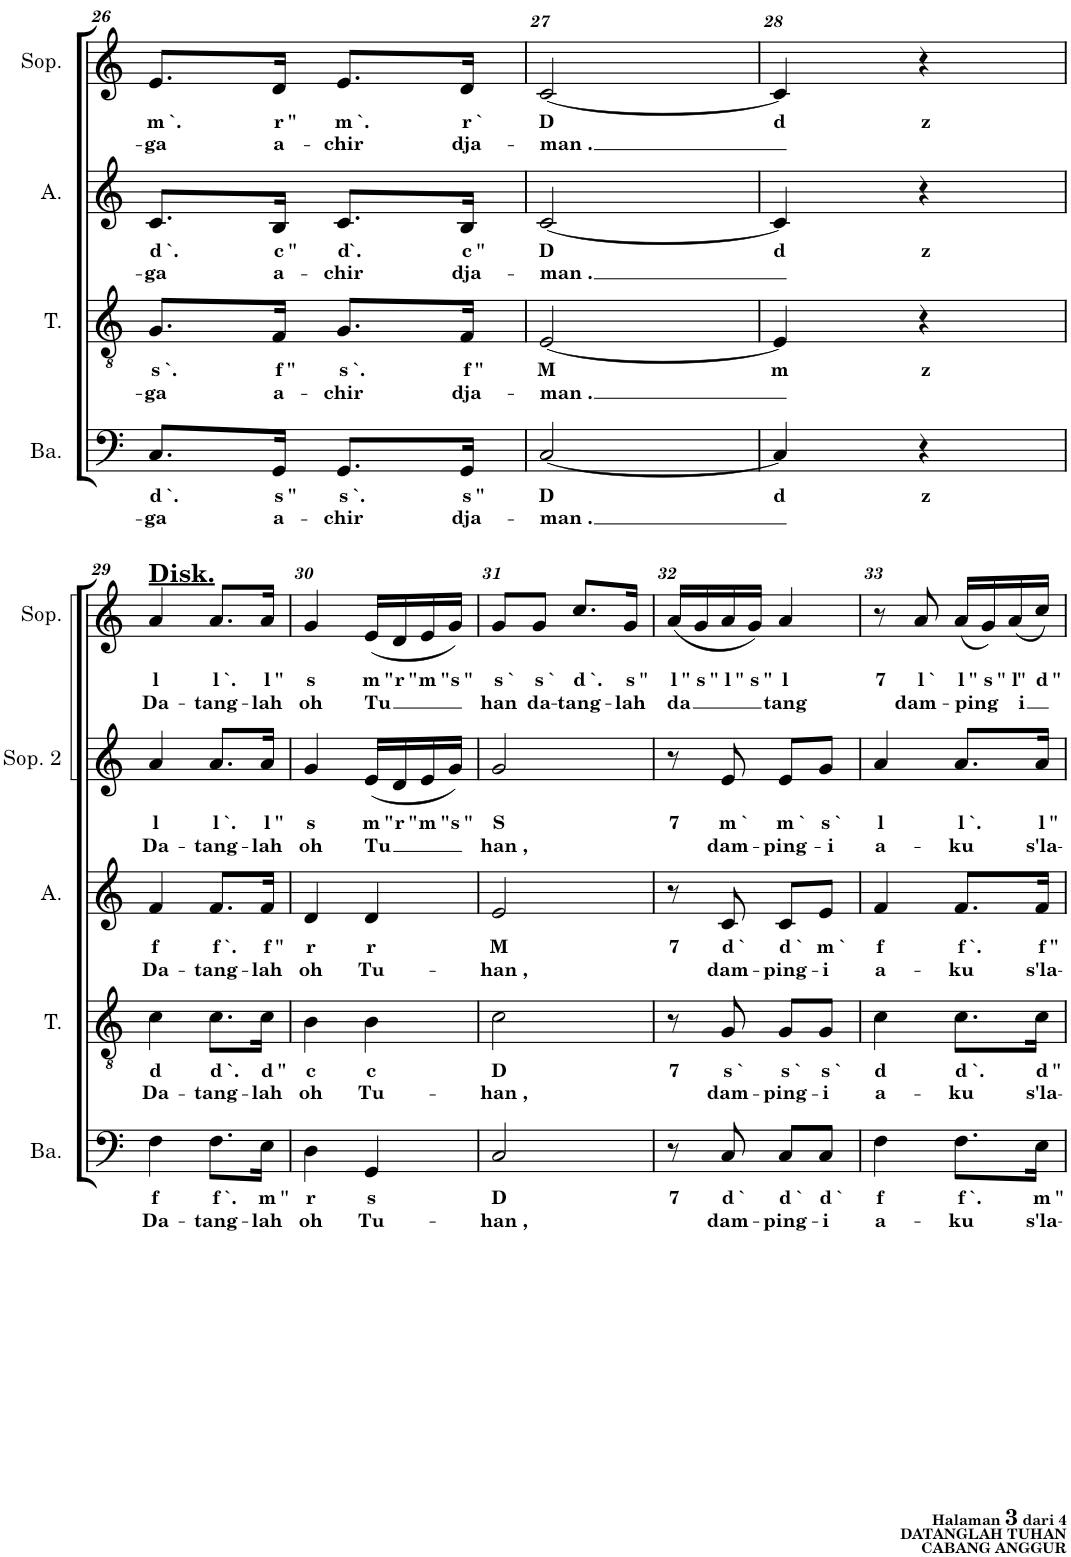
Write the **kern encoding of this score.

**kern	**text	**text	**kern	**text	**text	**kern	**text	**text	**kern	**text	**text	**kern	**text	**text
*part5	*part5	*part5	*part4	*part4	*part4	*part3	*part3	*part3	*part2	*part2	*part2	*part1	*part1	*part1
*staff5	*staff5	*staff5	*staff4	*staff4	*staff4	*staff3	*staff3	*staff3	*staff2	*staff2	*staff2	*staff1	*staff1	*staff1
*I"Bariton	*	*	*I"Tenor	*	*	*I"Alt	*	*	*I"Sopraan 2	*	*	*I"Sopraan	*	*
*I'Ba.	*	*	*I'T.	*	*	*I'A.	*	*	*I'Sop. 2	*	*	*I'Sop.	*	*
!!LO:PB:g=z
*clefF4	*	*	*clefGv2	*	*	*clefG2	*	*	*clefG2	*	*	*clefG2	*	*
*k[]	*	*	*k[]	*	*	*k[]	*	*	*k[]	*	*	*k[]	*	*
*M2/4	*	*	*M2/4	*	*	*M2/4	*	*	*M2/4	*	*	*M2/4	*	*
=26	=26	=26	=26	=26	=26	=26	=26	=26	=26	=26	=26	=26	=26	=26
!	!LO:LY:b	!LO:LY:b	!	!LO:LY:b	!LO:LY:b	!	!LO:LY:b	!LO:LY:b	!	!	!	!	!LO:LY:b	!LO:LY:b
8.C/L	d `.	-ga	8.G/L	s `.	-ga	8.c/L	d `.	-ga	2r	.	.	8.e/L	m `.	-ga
!	!LO:LY:b	!LO:LY:b	!	!LO:LY:b	!LO:LY:b	!	!LO:LY:b	!LO:LY:b	!	!	!	!	!LO:LY:b	!LO:LY:b
16GG/Jk	s "	a-	16F/Jk	f "	a-	16B/Jk	c "	a-	.	.	.	16d/Jk	r "	a-
!	!LO:LY:b	!LO:LY:b	!	!LO:LY:b	!LO:LY:b	!	!LO:LY:b	!LO:LY:b	!	!	!	!	!LO:LY:b	!LO:LY:b
8.GG/L	s `.	-chir	8.G/L	s `.	-chir	8.c/L	d`.	-chir	.	.	.	8.e/L	m `.	-chir
!	!LO:LY:b	!LO:LY:b	!	!LO:LY:b	!LO:LY:b	!	!LO:LY:b	!LO:LY:b	!	!	!	!	!LO:LY:b	!LO:LY:b
16GG/Jk	s "	dja-	16F/Jk	f "	dja-	16B/Jk	c "	dja-	.	.	.	16d/Jk	r `	dja-
=27	=27	=27	=27	=27	=27	=27	=27	=27	=27	=27	=27	=27	=27	=27
!	!LO:LY:b	!LO:LY:b	!	!LO:LY:b	!LO:LY:b	!	!LO:LY:b	!LO:LY:b	!	!	!	!	!LO:LY:b	!LO:LY:b
[2C/	D	-man .	[2E/	M	-man .	[2c/	D	-man .	2r	.	.	[2c/	D	-man .
=28	=28	=28	=28	=28	=28	=28	=28	=28	=28	=28	=28	=28	=28	=28
!	!LO:LY:b	!	!	!LO:LY:b	!	!	!LO:LY:b	!	!	!	!	!	!LO:LY:b	!
4C/]	d	.	4E/]	m	.	4c/]	d	.	2r	.	.	4c/]	d	.
!	!LO:LY:b	!	!	!LO:LY:b	!	!	!LO:LY:b	!	!	!	!	!	!LO:LY:b	!
4r	z	.	4r	z	.	4r	z	.	.	.	.	4r	z	.
!!LO:LB:g=z
=29	=29	=29	=29	=29	=29	=29	=29	=29	=29	=29	=29	=29	=29	=29
!	!	!	!	!	!	!	!	!	!	!	!	!LO:TX:a:B:t=Disk.	!	!
!	!LO:LY:b	!LO:LY:b	!	!LO:LY:b	!LO:LY:b	!	!LO:LY:b	!LO:LY:b	!	!LO:LY:b	!LO:LY:b	!	!LO:LY:b	!LO:LY:b
4F\	f	Da-	4c\	d	Da-	4f/	f	Da-	4a/	l	Da-	4a/	l	Da-
!	!LO:LY:b	!LO:LY:b	!	!LO:LY:b	!LO:LY:b	!	!LO:LY:b	!LO:LY:b	!	!LO:LY:b	!LO:LY:b	!	!LO:LY:b	!LO:LY:b
8.F\L	f `.	-tang-	8.c\L	d `.	-tang-	8.f/L	f `.	-tang-	8.a/L	l `.	-tang-	8.a/L	l `.	-tang-
!	!LO:LY:b	!LO:LY:b	!	!LO:LY:b	!LO:LY:b	!	!LO:LY:b	!LO:LY:b	!	!LO:LY:b	!LO:LY:b	!	!LO:LY:b	!LO:LY:b
16E\Jk	m "	-lah	16c\Jk	d "	-lah	16f/Jk	f "	-lah	16a/Jk	l "	-lah	16a/Jk	l "	-lah
=30	=30	=30	=30	=30	=30	=30	=30	=30	=30	=30	=30	=30	=30	=30
!	!LO:LY:b	!LO:LY:b	!	!LO:LY:b	!LO:LY:b	!	!LO:LY:b	!LO:LY:b	!	!LO:LY:b	!LO:LY:b	!	!LO:LY:b	!LO:LY:b
4D\	r	oh	4B\	c	oh	4d/	r	oh	4g/	s	oh	4g/	s	oh
!	!LO:LY:b	!LO:LY:b	!	!LO:LY:b	!LO:LY:b	!	!LO:LY:b	!LO:LY:b	!	!LO:LY:b	!LO:LY:b	!	!LO:LY:b	!LO:LY:b
4GG/	s	Tu-	4B\	c	Tu-	4d/	r	Tu-	(16e/LL	m "	Tu	(16e/LL	m "	Tu
!	!	!	!	!	!	!	!	!	!	!LO:LY:b	!	!	!LO:LY:b	!
.	.	.	.	.	.	.	.	.	16d/	r "	.	16d/	r "	.
!	!	!	!	!	!	!	!	!	!	!LO:LY:b	!	!	!LO:LY:b	!
.	.	.	.	.	.	.	.	.	16e/	m "	.	16e/	m "	.
!	!	!	!	!	!	!	!	!	!	!LO:LY:b	!	!	!LO:LY:b	!
.	.	.	.	.	.	.	.	.	16g/JJ)	s "	.	16g/JJ)	s "	.
=31	=31	=31	=31	=31	=31	=31	=31	=31	=31	=31	=31	=31	=31	=31
!	!LO:LY:b	!LO:LY:b	!	!LO:LY:b	!LO:LY:b	!	!LO:LY:b	!LO:LY:b	!	!LO:LY:b	!LO:LY:b	!	!LO:LY:b	!LO:LY:b
2C/	D	-han ,	2c\	D	-han ,	2e/	M	-han ,	2g/	S	han ,	8g/L	s `	han
!	!	!	!	!	!	!	!	!	!	!	!	!	!LO:LY:b	!LO:LY:b
.	.	.	.	.	.	.	.	.	.	.	.	8g/J	s `	da-
!	!	!	!	!	!	!	!	!	!	!	!	!	!LO:LY:b	!LO:LY:b
.	.	.	.	.	.	.	.	.	.	.	.	8.cc/L	d `.	-tang-
!	!	!	!	!	!	!	!	!	!	!	!	!	!LO:LY:b	!LO:LY:b
.	.	.	.	.	.	.	.	.	.	.	.	16g/Jk	s "	-lah
=32	=32	=32	=32	=32	=32	=32	=32	=32	=32	=32	=32	=32	=32	=32
!	!LO:LY:b	!	!	!LO:LY:b	!	!	!LO:LY:b	!	!	!LO:LY:b	!	!	!LO:LY:b	!LO:LY:b
8r	7	.	8r	7	.	8r	7	.	8r	7	.	(16a/LL	l "	da
!	!	!	!	!	!	!	!	!	!	!	!	!	!LO:LY:b	!
.	.	.	.	.	.	.	.	.	.	.	.	16g/	s "	.
!	!LO:LY:b	!LO:LY:b	!	!LO:LY:b	!LO:LY:b	!	!LO:LY:b	!LO:LY:b	!	!LO:LY:b	!LO:LY:b	!	!LO:LY:b	!
8C/	d `	dam-	8G/	s `	dam-	8c/	d `	dam-	8e/	m `	dam-	16a/	l "	.
!	!	!	!	!	!	!	!	!	!	!	!	!	!LO:LY:b	!
.	.	.	.	.	.	.	.	.	.	.	.	16g/JJ)	s "	.
!	!LO:LY:b	!LO:LY:b	!	!LO:LY:b	!LO:LY:b	!	!LO:LY:b	!LO:LY:b	!	!LO:LY:b	!LO:LY:b	!	!LO:LY:b	!LO:LY:b
8C/L	d `	-ping-	8G/L	s `	-ping-	8c/L	d `	-ping-	8e/L	m `	-ping-	4a/	l	tang
!	!LO:LY:b	!LO:LY:b	!	!LO:LY:b	!LO:LY:b	!	!LO:LY:b	!LO:LY:b	!	!LO:LY:b	!LO:LY:b	!	!	!
8C/J	d `	-i	8G/J	s `	-i	8e/J	m `	-i	8g/J	s `	-i	.	.	.
=33	=33	=33	=33	=33	=33	=33	=33	=33	=33	=33	=33	=33	=33	=33
!	!LO:LY:b	!LO:LY:b	!	!LO:LY:b	!LO:LY:b	!	!LO:LY:b	!LO:LY:b	!	!LO:LY:b	!LO:LY:b	!	!LO:LY:b	!
4F\	f	a-	4c\	d	a-	4f/	f	a-	4a/	l	a-	8r	7	.
!	!	!	!	!	!	!	!	!	!	!	!	!	!LO:LY:b	!LO:LY:b
.	.	.	.	.	.	.	.	.	.	.	.	8a/	l `	dam-
!	!LO:LY:b	!LO:LY:b	!	!LO:LY:b	!LO:LY:b	!	!LO:LY:b	!LO:LY:b	!	!LO:LY:b	!LO:LY:b	!	!LO:LY:b	!LO:LY:b
8.F\L	f `.	-ku	8.c\L	d `.	-ku	8.f/L	f `.	-ku	8.a/L	l `.	-ku	(16a/LL	l "	-ping
!	!	!	!	!	!	!	!	!	!	!	!	!	!LO:LY:b	!
.	.	.	.	.	.	.	.	.	.	.	.	16g/)	s "	.
!	!	!	!	!	!	!	!	!	!	!	!	!	!LO:LY:b	!LO:LY:b
.	.	.	.	.	.	.	.	.	.	.	.	(16a/	l"	i
!	!LO:LY:b	!LO:LY:b	!	!LO:LY:b	!LO:LY:b	!	!LO:LY:b	!LO:LY:b	!	!LO:LY:b	!LO:LY:b	!	!LO:LY:b	!
16E\Jk	m "	s'la-	16c\Jk	d "	s'la-	16f/Jk	f "	s'la-	16a/Jk	l "	s'la-	16cc/JJ)	d "	.
=	=	=	=	=	=	=	=	=	=	=	=	=	=	=
*-	*-	*-	*-	*-	*-	*-	*-	*-	*-	*-	*-	*-	*-	*-
